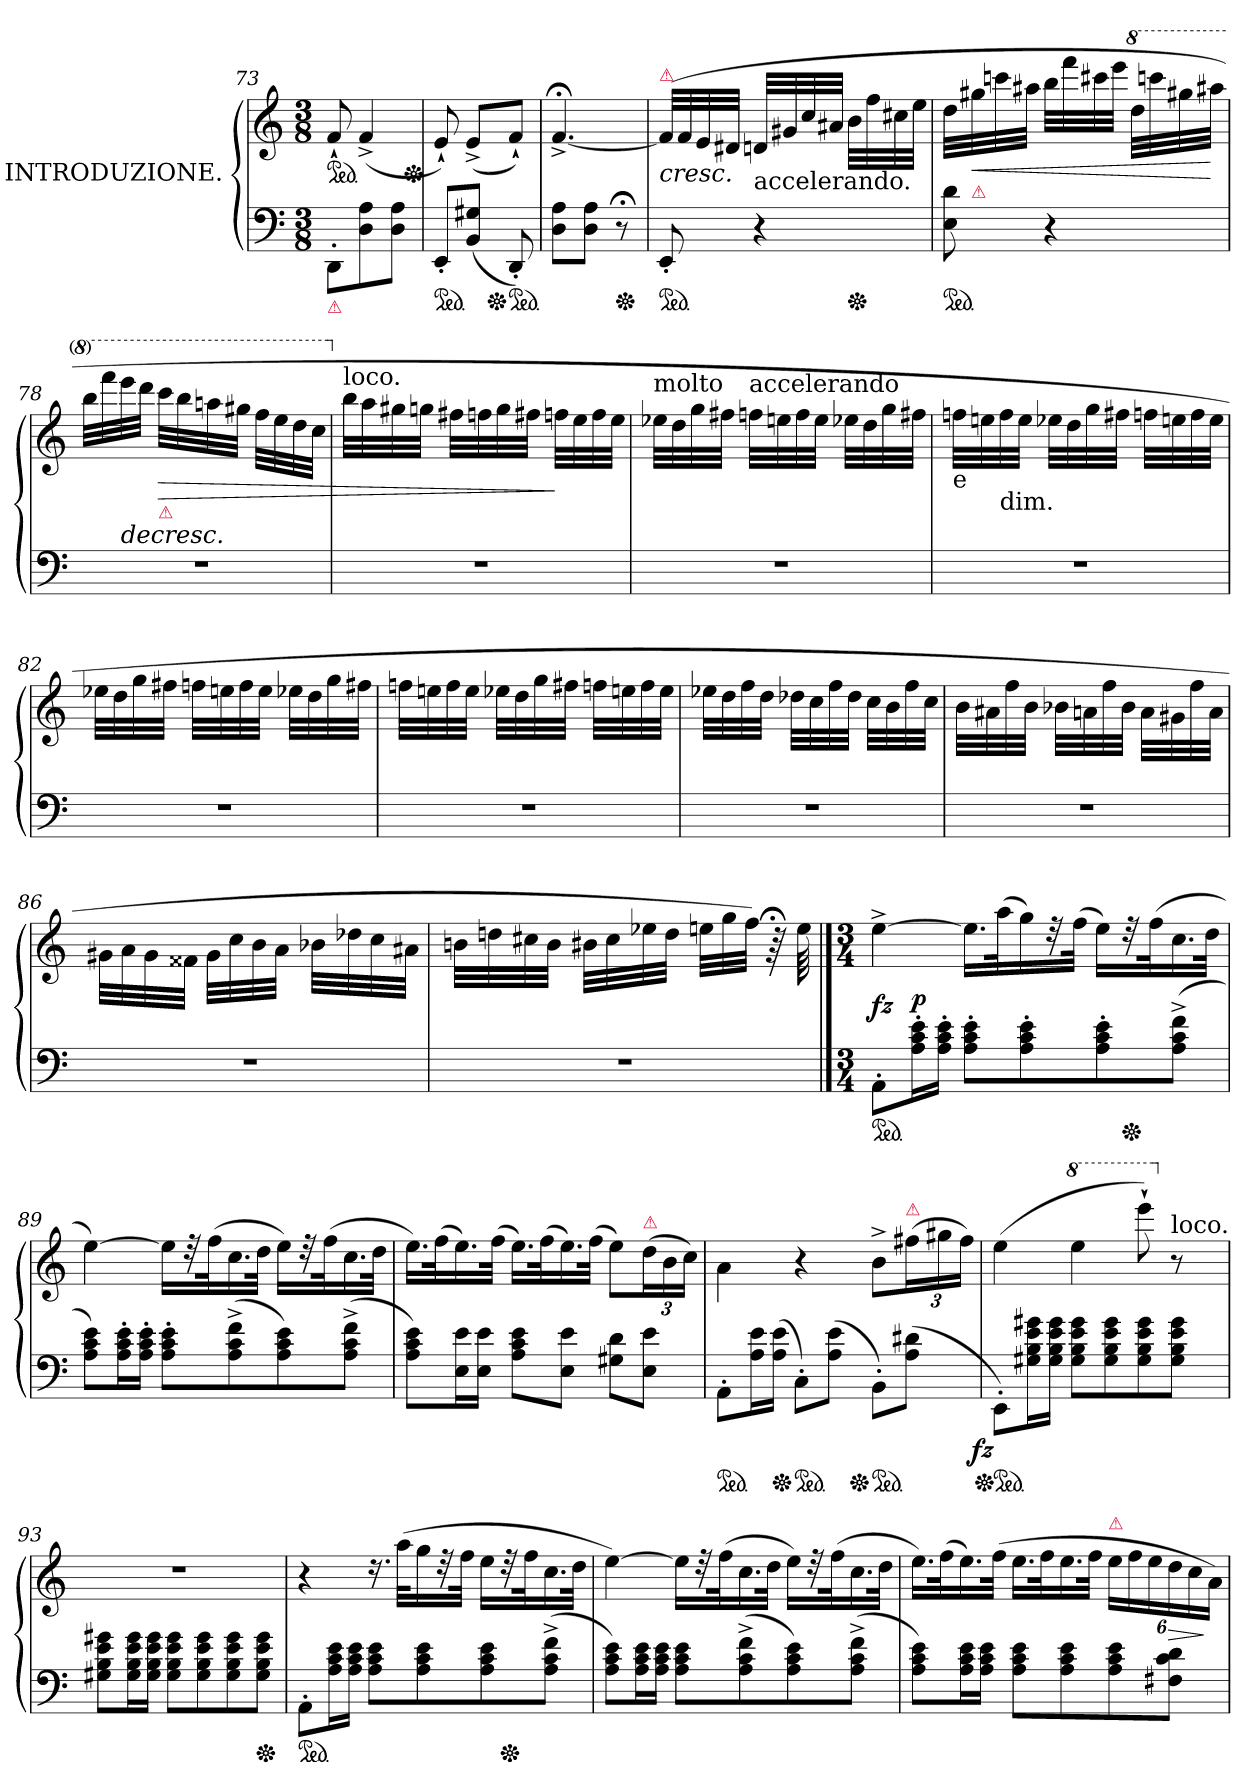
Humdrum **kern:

**kern	**kern	**dynam
*part1	*part1	*part1
*staff2	*staff1	*staff1/2
*I"INTRODUZIONE.	*	*
*clefF4	*clefG2	*
*k[]	*k[]	*
*a:	*a:	*
*M3/8	*M3/8	*
=73	=73	=73
!LO:TX:b:color=crimson:t=⚠	!	!
*	*ped	*
8DD'</L	8f`<	.
8D\ 8A\	(4f^<	.
8D\ 8A\J	.	.
*	*Xped	*
=74	=74	=74
*ped	*	*
*	*^	*
8EE'<L	8e`<)	8.ryy	.
(8BB 8G#XJ	(8e^<L	.	.
*Xped	*	*	*
.	.	8.ryy	.
!LO:TX:b:color=crimson:t=⚠	!	!	!
!LO:TX:b:color=crimson:t=⚠	!	!	!
*ped	*	*	*
8DD'</)	8f`<J)	.	.
=75	=75	=75	=75
!	!LO:TX:a:color=crimson:t=⚠	!	!
*	*v	*v	*
8D\ 8A\L	[4.f;<^<	.
8D\ 8A\J	.	.
*Xped	*	*
8r;<	.	.
=76	=76	=76
!	!LO:TX:a:color=crimson:t=⚠	!
*ped	*	*
8EE'<	(>32fLLL]	<
.	32f	.
.	32e	.
.	32d#XJJJ	.
!	!LO:TX:b:t=accelerando.	!
4r	32dnLLL	.
.	32g#X	.
.	32cc	.
.	32a#XJJJ	.
*Xped	*	*
.	32bLLL	.
.	32ff	.
.	32cc#X	.
.	32eeJJJ	.
=77	=77	=77
*ped	*	*
8E 8d	32ddLLL	.
!	!LO:TX:b:color=crimson:t=⚠	!
!	!	!LO:HP:b
.	32gg#X	<
.	32cccn	.
.	32aa#XJJJ	.
4r	32bbLLL	.
.	32fff	.
.	32ccc#X	.
.	32eeeJJJ	.
*	*8va	*
.	32dddLLL	.
.	32ccccn	.
.	32ggg#X	.
.	32aaa#XJJJ	[ [
=78	=78	=78
4.rF	32bbbLLL	.
.	32ffff	.
.	32eeee	>
.	32ddddJJJ	.
!	!LO:TX:b:color=crimson:t=⚠	!
!	!	!LO:HP:b
.	32ccccLLL	>
.	32bbb	.
.	32aaan	.
.	32ggg#XJJJ	.
.	32fffLLL	.
.	32eee	.
.	32ddd	.
.	32cccJJJ	.
=79	=79	=79
*	*X8va	*
!	!LO:TX:a:t=loco.	!
4.rF	32bbLLL	.
.	32aa	.
.	32gg#X	.
.	32ggnJJJ	.
.	32ff#XLLL	.
.	32ffn	.
.	32gg	.
.	32ff#XJJJ	.
.	32ffnLLL	]
.	32ee	.
.	32ff	.
.	32eeJJJ	.
.	.	]
=80	=80	=80
!	!LO:TX:a:t=molto	!
4.rF	32ee-XLLL	.
.	32dd	.
.	32gg	.
.	32ff#XJJJ	.
!	!LO:TX:a:t=accelerando	!
.	32ffnLLL	.
.	32een	.
.	32ff	.
.	32eeJJJ	.
.	32ee-XLLL	.
.	32dd	.
.	32gg	.
.	32ff#XJJJ	.
=81	=81	=81
!	!LO:TX:b:t=e	!
4.rF	32ffnLLL	.
.	32een	.
!	!LO:TX:c:t=dim.	!
.	32ff	.
.	32eeJJJ	.
.	32ee-XLLL	.
.	32dd	.
.	32gg	.
.	32ff#XJJJ	.
.	32ffnLLL	.
.	32een	.
.	32ff	.
.	32eeJJJ	.
=82	=82	=82
4.rF	32ee-XLLL	.
.	32dd	.
.	32gg	.
.	32ff#XJJJ	.
.	32ffnLLL	.
.	32een	.
.	32ff	.
.	32eeJJJ	.
.	32ee-XLLL	.
.	32dd	.
.	32gg	.
.	32ff#XJJJ	.
=83	=83	=83
4.rF	32ffnLLL	.
.	32een	.
.	32ff	.
.	32eeJJJ	.
.	32ee-XLLL	.
.	32dd	.
.	32gg	.
.	32ff#XJJJ	.
.	32ffnLLL	.
.	32een	.
.	32ff	.
.	32eeJJJ	.
=84	=84	=84
4.rF	32ee-XLLL	.
.	32dd	.
.	32ff	.
.	32ddJJJ	.
.	32dd-XLLL	.
.	32cc	.
.	32ff	.
.	32dd-JJJ	.
.	32ccLLL	.
.	32b	.
.	32ff	.
.	32ccJJJ	.
=85	=85	=85
4.rF	32bLLL	.
.	32a#X	.
.	32ff	.
.	32bJJJ	.
.	32b-XLLL	.
.	32an	.
.	32ff	.
.	32b-JJJ	.
.	32aLLL	.
.	32g#X	.
.	32ff	.
.	32aJJJ	.
=86	=86	=86
4.rF	32g#X\LLL	.
.	32a\	.
.	32g#\	.
.	32f##X\JJJ	.
.	32g#\LLL	.
.	32cc\	.
.	32b\	.
.	32a\JJJ	.
.	32b-XLLL	.
.	32dd-X	.
.	32cc	.
.	32a#XJJJ	.
=87	=87	=87
4.rF	32bnLLL	.
.	32ddn	.
.	32cc#X	.
.	32bJJJ	.
.	32b#XLLL	.
.	32cc#	.
.	32ee-X	.
.	32ddJJJ	.
.	32eenLLL	.
.	32gg	.
.	32ffJJJ)	.
.	64r;<	.
.	64ee	.
==88	==88	==88
*M3/4	*M3/4	*
*	*^	*
!	!LO:TX:a:t=vivace.	!	!
!	!LO:TX:a:t=ALLEGRO.	!	!
*ped	*	*	*
*	*v	*v	*
*	*MM88	*
*	*^	*
8AA'L	[4ee^<	8ryy	fz
16A' 16c' 16e'L	.	2ryy	p
16A' 16c' 16e'JJ	.	.	.
8A' 8c' 8e'L	16.eeLL]	.	.
.	(32aaK	.	.
8A' 8c' 8e'	16gg)	.	.
.	32rdd	.	.
.	(32ffJJk	.	.
8A' 8c' 8e'	16eeLL)	.	.
*Xped	*	*	*
.	32rdd	.	.
.	(32ffK	.	.
(8A^> 8c^> 8f^>J	16.cc	8ryy	.
.	32ddJJk	.	.
=89	=89	=89	=89
!	!LO:TX:a:t=ten&colon;	!	!
*	*v	*v	*
8A 8c 8eL)	[4ee)	.
16A' 16c' 16e'L	.	.
16A' 16c' 16e'JJ	.	.
8A' 8c' 8e'L	16eeLL]	.
.	32rdd	.
.	(32ffK	.
(8A^ 8c^ 8f^	16.cc	.
.	32ddJJk	.
8A 8c 8e)	16eeLL)	.
.	32rdd	.
.	(32ffK	.
(8A^ 8c^ 8f^J	16.cc	.
.	32ddJJk	.
=90	=90	=90
8A 8c 8eL)	16.eeLL)	.
.	(32ffK	.
16E 16eL	16.ee)	.
16E 16eJJ	.	.
.	(32ffJJk	.
8A 8c 8eL	16.eeLL)	.
.	(32ffK	.
8E 8eJ	16.ee)	.
.	(32ffJJk	.
8G#X 8dL	8eeL)	.
!	!LO:TX:a:color=crimson:t=⚠	!
8E 8eJ	(24ddL	.
.	24b	.
.	24ccJJ)	.
=91	=91	=91
!	!LO:TX:a:t=ten&colon;	!
*ped	*	*
*	*^	*
8AA'L	4a\	4..ryy	.
16A 16eL	.	.	.
*Xped	*	*	*
(16A 16eJJ	.	.	.
*ped	*	*	*
8C'L)	4r	.	.
(8A 8eJ	.	.	.
*Xped	*	*	*
.	.	4ryy	.
*ped	*	*	*
8BB'L)	8b^L	.	.
!	!LO:TX:a:color=crimson:t=⚠	!	!
(8A 8d#XJ	(24ff#XL	.	.
.	24gg#X	.	.
.	.	16ryy	.
.	24ff#JJ)	.	.
=92	=92	=92	=92
!	!	!	!LO:DY:b=2:rj
*	*v	*v	*
*Xped	*	*
*ped	*	*
8EE'L)	(4ee	fz
16G#X 16B 16e 16g#XL	.	.
16G# 16B 16e 16g#JJ	.	.
*	*8va	*
8G# 8B 8e 8g#L	4eee	.
8G# 8B 8e 8g#	.	.
8G# 8B 8e 8g#	8eeee`)	.
*	*X8va	*
!	!LO:TX:a:t=loco.	!
8G# 8B 8e 8g#J	8r	.
=93	=93	=93
8G#X 8B 8e 8g#XL	2.rdd	.
16G# 16B 16e 16g#L	.	.
16G# 16B 16e 16g#JJ	.	.
8G# 8B 8e 8g#L	.	.
8G# 8B 8e 8g#	.	.
8G# 8B 8e 8g#	.	.
*Xped	*	*
8G# 8B 8e 8g#J	.	.
=94	=94	=94
*ped	*	*
8AA'L	4r	.
16A 16c 16eL	.	.
16A 16c 16eJJ	.	.
8A 8c 8eL	16.rdd	.
.	(32aaKLL	.
8A 8c 8e	16gg	.
.	32rdd	.
.	32ffJJk	.
8A 8c 8e	16eeLL	.
*Xped	*	*
.	32rdd	.
.	32ffK	.
(8A^ 8c^ 8f^J	16.cc	.
.	32ddJJk	.
=95	=95	=95
8A 8c 8eL)	[4ee)	.
16A 16c 16eL	.	.
16A 16c 16eJJ	.	.
8A 8c 8eL	16eeLL]	.
.	32rdd	.
.	(32ffK	.
(8A^ 8c^ 8f^	16.cc	.
.	32ddJJk	.
8A 8c 8e)	16eeLL)	.
.	32rdd	.
.	(32ffK	.
(8A^ 8c^ 8f^J	16.cc	.
.	32ddJJk	.
=96	=96	=96
8A 8c 8eL)	16.eeLL)	.
.	(32ffK	.
16A 16c 16eL	16.ee)	.
16A 16c 16eJJ	.	.
.	(32ffJJk	.
8A 8c 8eL	16.eeLL	.
.	32ffK	.
8A 8c 8e	16.ee	.
.	32ffJJk	.
!	!LO:TX:a:color=crimson:t=⚠	!
8A 8c 8e	24eeLL	.
.	24ff	.
.	24ee	.
8F#X 8c 8dJ	24dd	>
.	24cc	.
.	24aJJ)	]
=	=	=
*-	*-	*-
